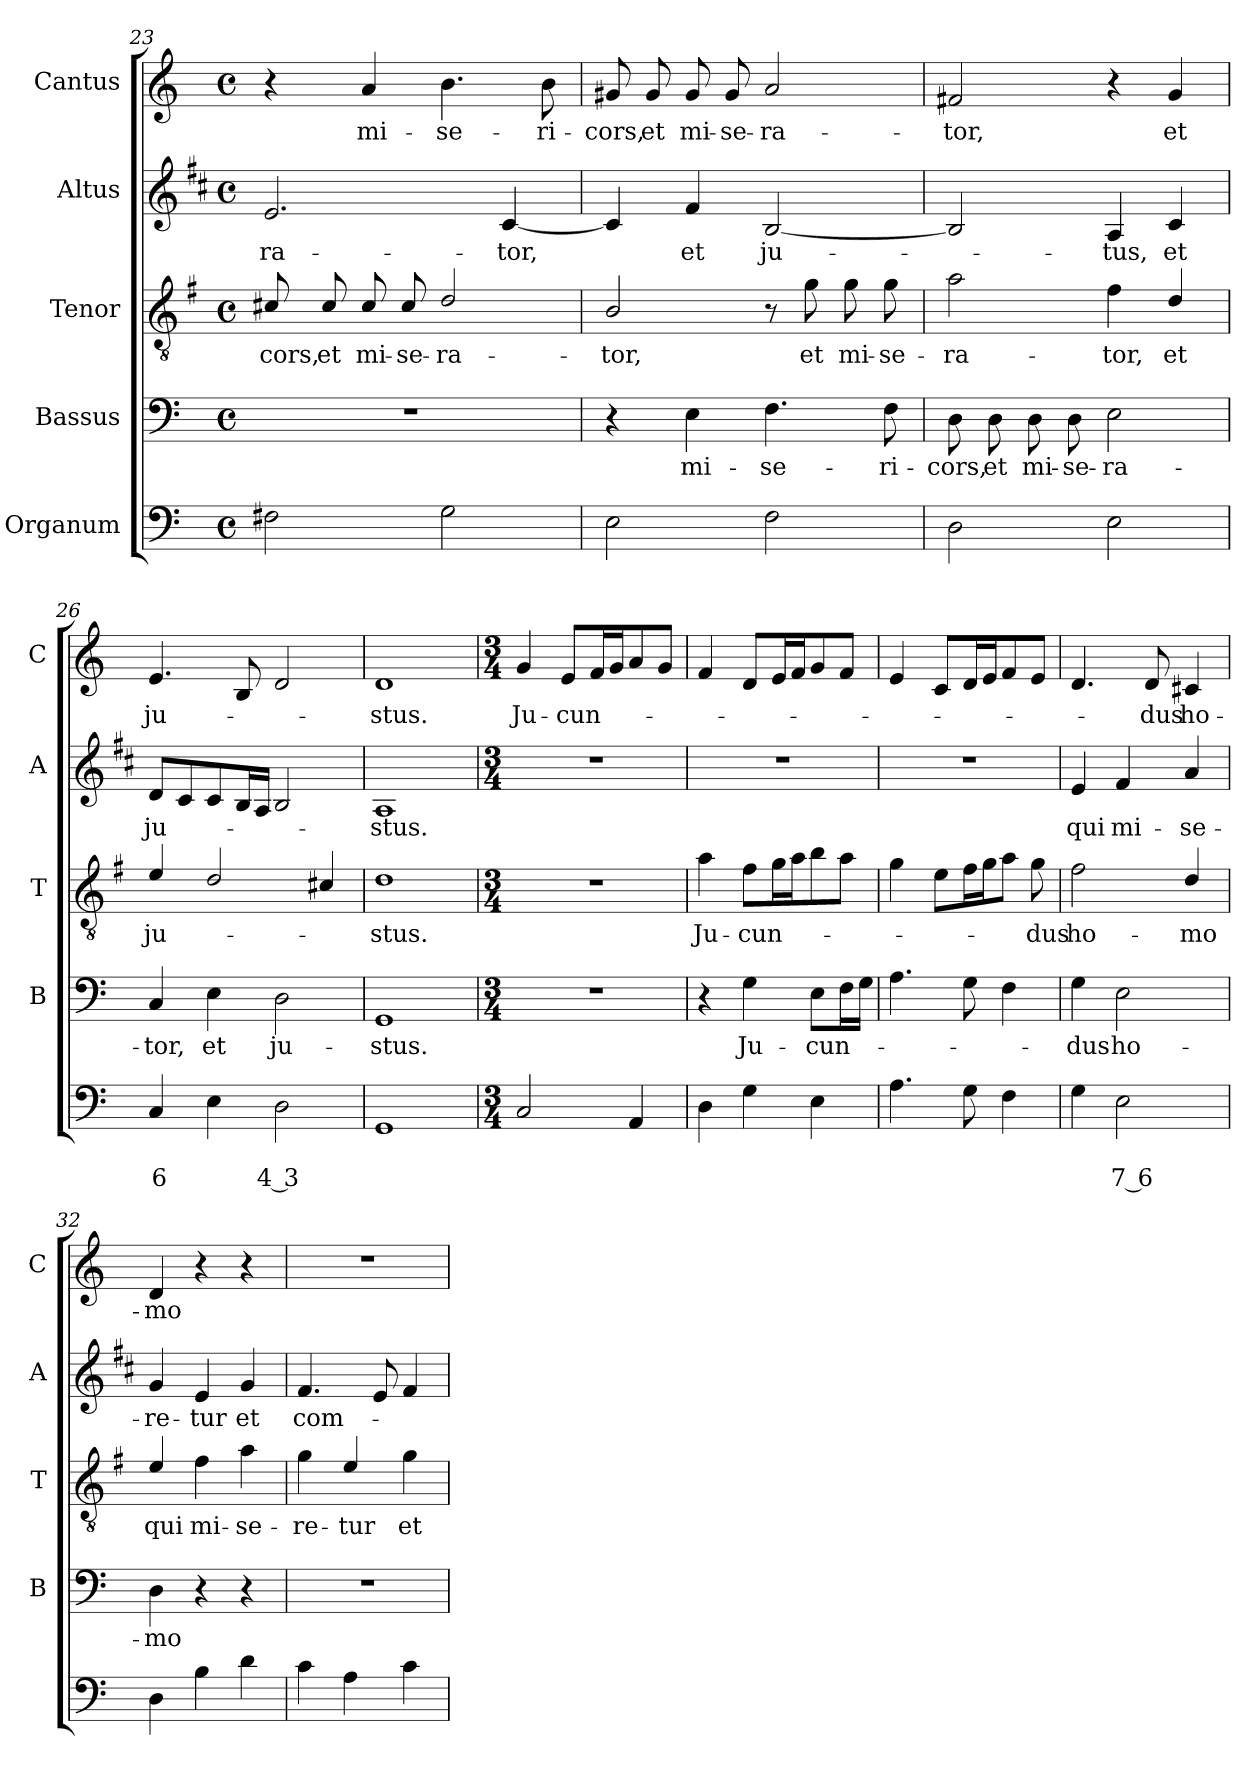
**kern	**text	**text	**kern	**text	**kern	**text	**kern	**text	**kern	**text
*part5	*part5	*part5	*part4	*part4	*part3	*part3	*part2	*part2	*part1	*part1
*staff5	*staff5	*staff5	*staff4	*staff4	*staff3	*staff3	*staff2	*staff2	*staff1	*staff1
*I"Organum	*	*	*I"Bassus	*	*I"Tenor	*	*I"Altus	*	*I"Cantus	*
*	*	*	*I'B	*	*I'T	*	*I'A	*	*I'C	*
*clefF4	*	*	*clefF4	*	*clefGv2	*	*clefG2	*	*clefG2	*
*	*	*	*	*	*ITrd4c7	*	*ITrd1c2	*	*	*
*k[]	*	*	*k[]	*	*k[]	*	*k[]	*	*k[]	*
*C:	*	*	*C:	*	*C:	*	*C:	*	*C:	*
*M4/4	*	*	*M4/4	*	*M4/4	*	*M4/4	*	*M4/4	*
*met(c)	*	*	*met(c)	*	*met(c)	*	*met(c)	*	*met(c)	*
=23	=23	=23	=23	=23	=23	=23	=23	=23	=23	=23
!	!	!	!	!	!	!LO:LY:b	!	!LO:LY:b	!	!
2F#X\	.	.	1r	.	8F#X/	-cors,	2.d/	-ra-	4r	.
!	!	!	!	!	!	!LO:LY:b	!	!	!	!
.	.	.	.	.	8F#/	et	.	.	.	.
!	!	!	!	!	!	!LO:LY:b	!	!	!	!LO:LY:b
.	.	.	.	.	8F#/	mi-	.	.	4a/	mi-
!	!	!	!	!	!	!LO:LY:b	!	!	!	!
.	.	.	.	.	8F#/	-se-	.	.	.	.
!	!	!	!	!	!	!LO:LY:b	!	!	!	!LO:LY:b
2G\	.	.	.	.	2G/	-ra-	.	.	4.b\	-se-
!	!	!	!	!	!	!	!	!LO:LY:b	!	!
.	.	.	.	.	.	.	[4B/	-tor,	.	.
!	!	!	!	!	!	!	!	!	!	!LO:LY:b
.	.	.	.	.	.	.	.	.	8b\	-ri-
=24	=24	=24	=24	=24	=24	=24	=24	=24	=24	=24
!	!	!	!	!	!	!LO:LY:b	!	!	!	!LO:LY:b
2E\	.	.	4r	.	2E/	-tor,	4B/]	.	8g#X/	-cors,
!	!	!	!	!	!	!	!	!	!	!LO:LY:b
.	.	.	.	.	.	.	.	.	8g#/	et
!	!	!	!	!LO:LY:b	!	!	!	!LO:LY:b	!	!LO:LY:b
.	.	.	4E\	mi-	.	.	4e/	et	8g#/	mi-
!	!	!	!	!	!	!	!	!	!	!LO:LY:b
.	.	.	.	.	.	.	.	.	8g#/	-se-
!	!	!	!	!LO:LY:b	!	!	!	!LO:LY:b	!	!LO:LY:b
2F\	.	.	4.F\	-se-	8r	.	[2A/	ju-	2a/	-ra-
!	!	!	!	!	!	!LO:LY:b	!	!	!	!
.	.	.	.	.	8c\	et	.	.	.	.
!	!	!	!	!	!	!LO:LY:b	!	!	!	!
.	.	.	.	.	8c\	mi-	.	.	.	.
!	!	!	!	!LO:LY:b	!	!LO:LY:b	!	!	!	!
.	.	.	8F\	-ri-	8c\	-se-	.	.	.	.
=25	=25	=25	=25	=25	=25	=25	=25	=25	=25	=25
!	!	!	!	!LO:LY:b	!	!LO:LY:b	!	!	!	!LO:LY:b
2D\	.	.	8D\	-cors,	2d\	-ra-	2A/]	.	2f#X/	-tor,
!	!	!	!	!LO:LY:b	!	!	!	!	!	!
.	.	.	8D\	et	.	.	.	.	.	.
!	!	!	!	!LO:LY:b	!	!	!	!	!	!
.	.	.	8D\	mi-	.	.	.	.	.	.
!	!	!	!	!LO:LY:b	!	!	!	!	!	!
.	.	.	8D\	-se-	.	.	.	.	.	.
!	!	!	!	!LO:LY:b	!	!LO:LY:b	!	!LO:LY:b	!	!
2E\	.	.	2E\	-ra-	4B\	-tor,	4G/	-tus,	4r	.
!	!	!	!	!	!	!LO:LY:b	!	!LO:LY:b	!	!LO:LY:b
.	.	.	.	.	4G/	et	4B/	et	4g/	et
=26	=26	=26	=26	=26	=26	=26	=26	=26	=26	=26
!	!	!LO:LY:b	!	!LO:LY:b	!	!LO:LY:b	!	!LO:LY:b	!	!LO:LY:b
4C/	.	6	4C/	-tor,	4A/	ju-	8c/L	ju-	4.e/	ju-
.	.	.	.	.	.	.	8B/	.	.	.
!	!	!	!	!LO:LY:b	!	!	!	!	!	!
4E\	.	.	4E\	et	2G/	.	8B/	.	.	.
.	.	.	.	.	.	.	16A/L	.	8B/	.
.	.	.	.	.	.	.	16G/JJ	.	.	.
!	!	!LO:LY:b	!	!LO:LY:b	!	!	!	!	!	!
2D\	.	4 3	2D\	ju-	.	.	2A/	.	2d/	.
.	.	.	.	.	4F#X/	.	.	.	.	.
!!LO:PB:g=z
=27	=27	=27	=27	=27	=27	=27	=27	=27	=27	=27
!	!	!	!	!LO:LY:b	!	!LO:LY:b	!	!LO:LY:b	!	!LO:LY:b
1GG	.	.	1GG	-stus.	1G	-stus.	1G	-stus.	1d	-stus.
=28	=28	=28	=28	=28	=28	=28	=28	=28	=28	=28
*M3/4	*	*	*M3/4	*	*M3/4	*	*M3/4	*	*M3/4	*
!	!	!	!	!	!	!	!	!	!	!LO:LY:b
2C/	.	.	2.r	.	2.r	.	2.r	.	4g/	Ju-
!	!	!	!	!	!	!	!	!	!	!LO:LY:b
.	.	.	.	.	.	.	.	.	8e/L	-cun-
.	.	.	.	.	.	.	.	.	16f/L	.
.	.	.	.	.	.	.	.	.	16g/J	.
4AA/	.	.	.	.	.	.	.	.	8a/	.
.	.	.	.	.	.	.	.	.	8g/J	.
=29	=29	=29	=29	=29	=29	=29	=29	=29	=29	=29
!	!	!	!	!	!	!LO:LY:b	!	!	!	!
4D\	.	.	4r	.	4d\	Ju-	2.r	.	4f/	.
!	!	!	!	!LO:LY:b	!	!LO:LY:b	!	!	!	!
4G\	.	.	4G\	Ju-	8B\L	-cun-	.	.	8d/L	.
.	.	.	.	.	16c\L	.	.	.	16e/L	.
.	.	.	.	.	16d\J	.	.	.	16f/J	.
!	!	!	!	!LO:LY:b	!	!	!	!	!	!
4E\	.	.	8E\L	-cun-	8e\	.	.	.	8g/	.
.	.	.	16F\L	.	8d\J	.	.	.	8f/J	.
.	.	.	16G\JJ	.	.	.	.	.	.	.
=30	=30	=30	=30	=30	=30	=30	=30	=30	=30	=30
4.A\	.	.	4.A\	.	4c\	.	2.r	.	4e/	.
.	.	.	.	.	8A\L	.	.	.	8c/L	.
8G\	.	.	8G\	.	16B\L	.	.	.	16d/L	.
.	.	.	.	.	16c\J	.	.	.	16e/J	.
4F\	.	.	4F\	.	8d\J	.	.	.	8f/	.
!	!	!	!	!	!	!LO:LY:b	!	!	!	!
.	.	.	.	.	8c\	-dus	.	.	8e/J	.
=31	=31	=31	=31	=31	=31	=31	=31	=31	=31	=31
!	!	!	!	!LO:LY:b	!	!LO:LY:b	!	!LO:LY:b	!	!
4G\	.	.	4G\	-dus	2B\	ho-	4d/	qui	4.d/	.
!	!	!LO:LY:b	!	!LO:LY:b	!	!	!	!LO:LY:b	!	!
2E\	.	7 6	2E\	ho-	.	.	4e/	mi-	.	.
!	!	!	!	!	!	!	!	!	!	!LO:LY:b
.	.	.	.	.	.	.	.	.	8d/	-dus
!	!	!	!	!	!	!LO:LY:b	!	!LO:LY:b	!	!LO:LY:b
.	.	.	.	.	4G/	-mo	4g/	-se-	4c#X/	ho-
=32	=32	=32	=32	=32	=32	=32	=32	=32	=32	=32
!	!	!	!	!LO:LY:b	!	!LO:LY:b	!	!LO:LY:b	!	!LO:LY:b
4D\	.	.	4D\	-mo	4A/	qui	4f/	-re-	4d/	-mo
!	!	!	!	!	!	!LO:LY:b	!	!LO:LY:b	!	!
4B\	.	.	4r	.	4B\	mi-	4d/	-tur	4r	.
!	!	!	!	!	!	!LO:LY:b	!	!LO:LY:b	!	!
4d\	.	.	4r	.	4d\	-se-	4f/	et	4r	.
=33	=33	=33	=33	=33	=33	=33	=33	=33	=33	=33
!	!	!	!	!	!	!LO:LY:b	!	!LO:LY:b	!	!
4c\	.	.	2.r	.	4c\	-re-	4.e/	com-	2.r	.
!	!	!	!	!	!	!LO:LY:b	!	!	!	!
4A\	.	.	.	.	4A/	-tur	.	.	.	.
.	.	.	.	.	.	.	8d/	.	.	.
!	!	!	!	!	!	!LO:LY:b	!	!	!	!
4c\	.	.	.	.	4c\	et	4e/	.	.	.
=	=	=	=	=	=	=	=	=	=	=
*-	*-	*-	*-	*-	*-	*-	*-	*-	*-	*-
